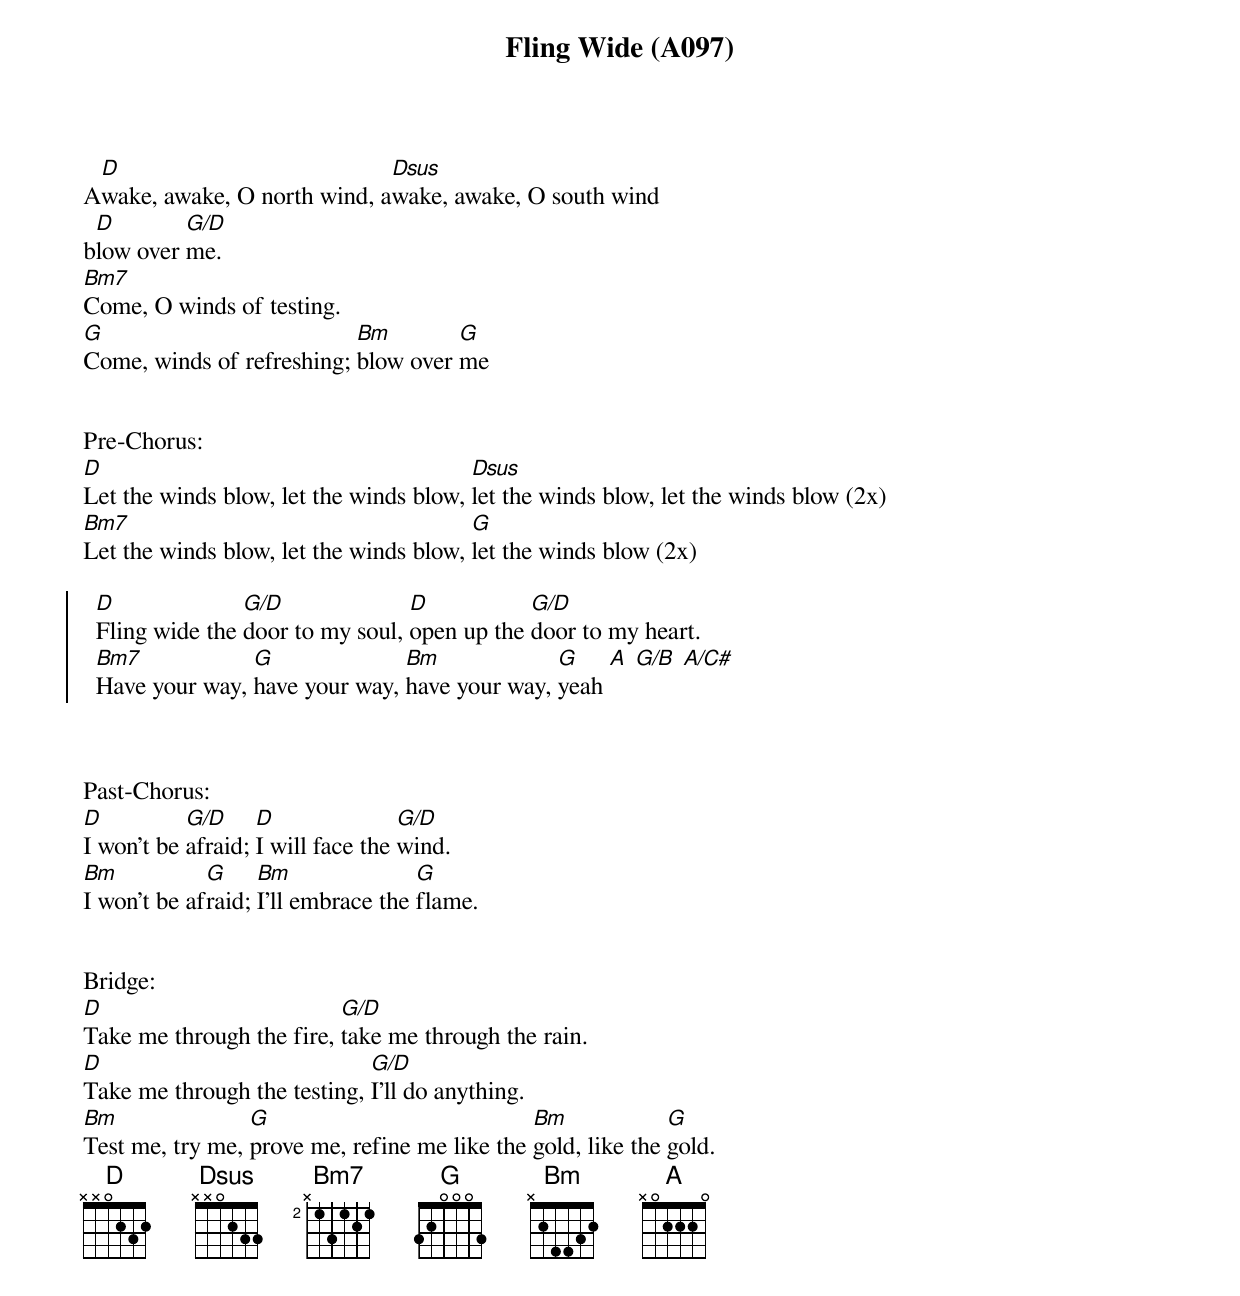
{title: Fling Wide (A097)}
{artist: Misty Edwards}

A[D]wake, awake, O north wind, a[Dsus]wake, awake, O south wind
b[D]low over [G/D]me.
[Bm7]Come, O winds of testing.
[G]Come, winds of refreshing; [Bm]blow over [G]me


Pre-Chorus:
[D]Let the winds blow, let the winds blow, [Dsus]let the winds blow, let the winds blow (2x)
[Bm7]Let the winds blow, let the winds blow, [G]let the winds blow (2x)

{soc}
  [D]Fling wide the [G/D]door to my soul, [D]open up the [G/D]door to my heart.
  [Bm7]Have your way, [G]have your way, [Bm]have your way, [G]yeah [A] [G/B] [A/C#]
 {eoc}



Past-Chorus:
[D]I won't be [G/D]afraid; [D]I will face the [G/D]wind.
[Bm]I won't be af[G]raid; [Bm]I'll embrace the [G]flame.


Bridge:
[D]Take me through the fire, [G/D]take me through the rain.
[D]Take me through the testing, [G/D]I'll do anything.
[Bm]Test me, try me, [G]prove me, refine me like the [Bm]gold, like the [G]gold.
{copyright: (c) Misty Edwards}
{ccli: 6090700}
